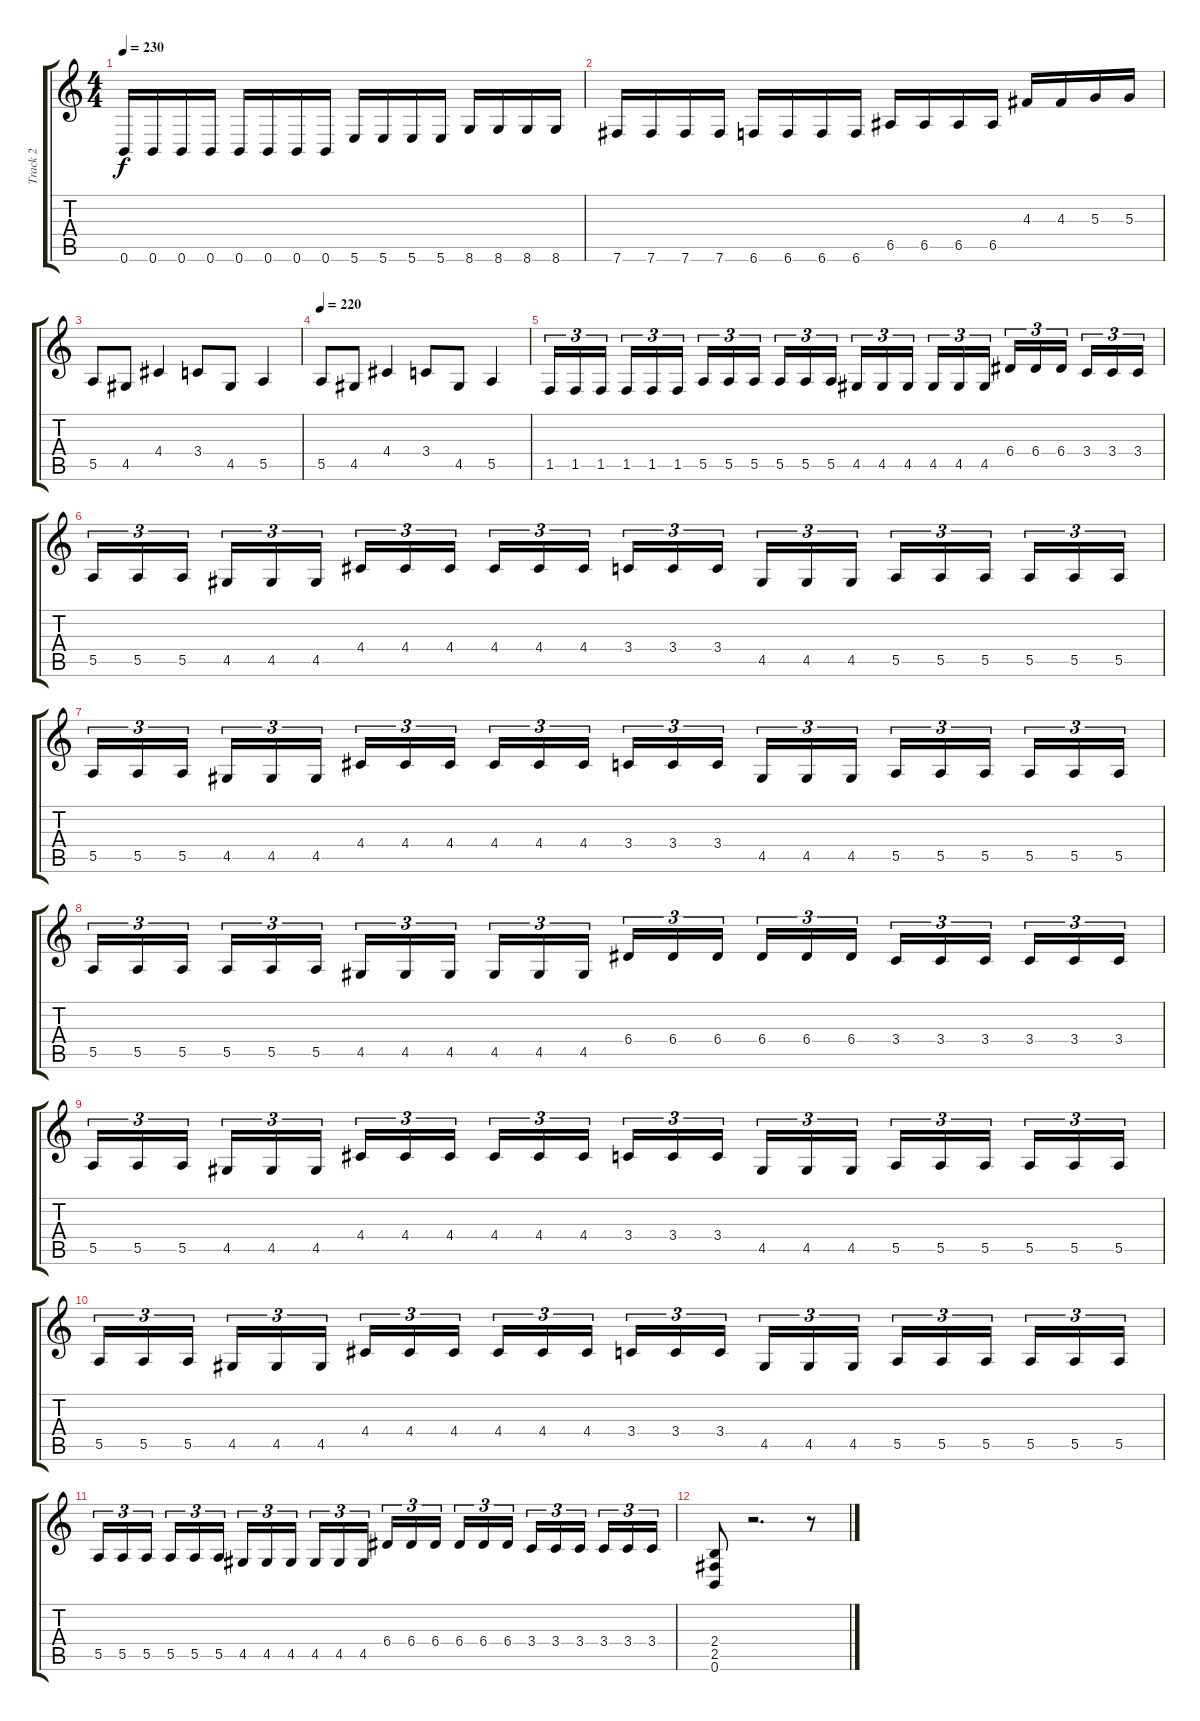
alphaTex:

\track ("Track 2" "Track 2") {instrument distortionguitar}
\staff {score tabs}
\tuning (B3 Gb3 D3 A2 E2 B1) {hide}
\ts (4 4)
\tempo 230
\clef g2
\ks c
0.6.16{dy f} 0.6.16 0.6.16 0.6.16 0.6.16 0.6.16 0.6.16 0.6.16 5.6.16 5.6.16 5.6.16 5.6.16 8.6.16 8.6.16 8.6.16 8.6.16 |
7.6.16 7.6.16 7.6.16 7.6.16 6.6.16 6.6.16 6.6.16 6.6.16 6.5.16 6.5.16 6.5.16 6.5.16 4.3.16 4.3.16 5.3.16 5.3.16 |
5.5.8 4.5.8 4.4.4 3.4.8 4.5.8 5.5.4 |
\tempo 220
5.5.8 4.5.8 4.4.4 3.4.8 4.5.8 5.5.4 |
1.5.16{tu (3 2)} 1.5.16{tu (3 2)} 1.5.16{tu (3 2)} 1.5.16{tu (3 2)} 1.5.16{tu (3 2)} 1.5.16{tu (3 2)} 5.5.16{tu (3 2)} 5.5.16{tu (3 2)} 5.5.16{tu (3 2)} 5.5.16{tu (3 2)} 5.5.16{tu (3 2)} 5.5.16{tu (3 2)} 4.5.16{tu (3 2)} 4.5.16{tu (3 2)} 4.5.16{tu (3 2)} 4.5.16{tu (3 2)} 4.5.16{tu (3 2)} 4.5.16{tu (3 2)} 6.4.16{tu (3 2)} 6.4.16{tu (3 2)} 6.4.16{tu (3 2)} 3.4.16{tu (3 2)} 3.4.16{tu (3 2)} 3.4.16{tu (3 2)} |
5.5.16{tu (3 2)} 5.5.16{tu (3 2)} 5.5.16{tu (3 2)} 4.5.16{tu (3 2)} 4.5.16{tu (3 2)} 4.5.16{tu (3 2)} 4.4.16{tu (3 2)} 4.4.16{tu (3 2)} 4.4.16{tu (3 2)} 4.4.16{tu (3 2)} 4.4.16{tu (3 2)} 4.4.16{tu (3 2)} 3.4.16{tu (3 2)} 3.4.16{tu (3 2)} 3.4.16{tu (3 2)} 4.5.16{tu (3 2)} 4.5.16{tu (3 2)} 4.5.16{tu (3 2)} 5.5.16{tu (3 2)} 5.5.16{tu (3 2)} 5.5.16{tu (3 2)} 5.5.16{tu (3 2)} 5.5.16{tu (3 2)} 5.5.16{tu (3 2)} |
5.5.16{tu (3 2)} 5.5.16{tu (3 2)} 5.5.16{tu (3 2)} 4.5.16{tu (3 2)} 4.5.16{tu (3 2)} 4.5.16{tu (3 2)} 4.4.16{tu (3 2)} 4.4.16{tu (3 2)} 4.4.16{tu (3 2)} 4.4.16{tu (3 2)} 4.4.16{tu (3 2)} 4.4.16{tu (3 2)} 3.4.16{tu (3 2)} 3.4.16{tu (3 2)} 3.4.16{tu (3 2)} 4.5.16{tu (3 2)} 4.5.16{tu (3 2)} 4.5.16{tu (3 2)} 5.5.16{tu (3 2)} 5.5.16{tu (3 2)} 5.5.16{tu (3 2)} 5.5.16{tu (3 2)} 5.5.16{tu (3 2)} 5.5.16{tu (3 2)} |
5.5.16{tu (3 2)} 5.5.16{tu (3 2)} 5.5.16{tu (3 2)} 5.5.16{tu (3 2)} 5.5.16{tu (3 2)} 5.5.16{tu (3 2)} 4.5.16{tu (3 2)} 4.5.16{tu (3 2)} 4.5.16{tu (3 2)} 4.5.16{tu (3 2)} 4.5.16{tu (3 2)} 4.5.16{tu (3 2)} 6.4.16{tu (3 2)} 6.4.16{tu (3 2)} 6.4.16{tu (3 2)} 6.4.16{tu (3 2)} 6.4.16{tu (3 2)} 6.4.16{tu (3 2)} 3.4.16{tu (3 2)} 3.4.16{tu (3 2)} 3.4.16{tu (3 2)} 3.4.16{tu (3 2)} 3.4.16{tu (3 2)} 3.4.16{tu (3 2)} |
5.5.16{tu (3 2)} 5.5.16{tu (3 2)} 5.5.16{tu (3 2)} 4.5.16{tu (3 2)} 4.5.16{tu (3 2)} 4.5.16{tu (3 2)} 4.4.16{tu (3 2)} 4.4.16{tu (3 2)} 4.4.16{tu (3 2)} 4.4.16{tu (3 2)} 4.4.16{tu (3 2)} 4.4.16{tu (3 2)} 3.4.16{tu (3 2)} 3.4.16{tu (3 2)} 3.4.16{tu (3 2)} 4.5.16{tu (3 2)} 4.5.16{tu (3 2)} 4.5.16{tu (3 2)} 5.5.16{tu (3 2)} 5.5.16{tu (3 2)} 5.5.16{tu (3 2)} 5.5.16{tu (3 2)} 5.5.16{tu (3 2)} 5.5.16{tu (3 2)} |
5.5.16{tu (3 2)} 5.5.16{tu (3 2)} 5.5.16{tu (3 2)} 4.5.16{tu (3 2)} 4.5.16{tu (3 2)} 4.5.16{tu (3 2)} 4.4.16{tu (3 2)} 4.4.16{tu (3 2)} 4.4.16{tu (3 2)} 4.4.16{tu (3 2)} 4.4.16{tu (3 2)} 4.4.16{tu (3 2)} 3.4.16{tu (3 2)} 3.4.16{tu (3 2)} 3.4.16{tu (3 2)} 4.5.16{tu (3 2)} 4.5.16{tu (3 2)} 4.5.16{tu (3 2)} 5.5.16{tu (3 2)} 5.5.16{tu (3 2)} 5.5.16{tu (3 2)} 5.5.16{tu (3 2)} 5.5.16{tu (3 2)} 5.5.16{tu (3 2)} |
5.5.16{tu (3 2)} 5.5.16{tu (3 2)} 5.5.16{tu (3 2)} 5.5.16{tu (3 2)} 5.5.16{tu (3 2)} 5.5.16{tu (3 2)} 4.5.16{tu (3 2)} 4.5.16{tu (3 2)} 4.5.16{tu (3 2)} 4.5.16{tu (3 2)} 4.5.16{tu (3 2)} 4.5.16{tu (3 2)} 6.4.16{tu (3 2)} 6.4.16{tu (3 2)} 6.4.16{tu (3 2)} 6.4.16{tu (3 2)} 6.4.16{tu (3 2)} 6.4.16{tu (3 2)} 3.4.16{tu (3 2)} 3.4.16{tu (3 2)} 3.4.16{tu (3 2)} 3.4.16{tu (3 2)} 3.4.16{tu (3 2)} 3.4.16{tu (3 2)} |
(2.4 2.5 0.6).8 r.2{d} r.8
